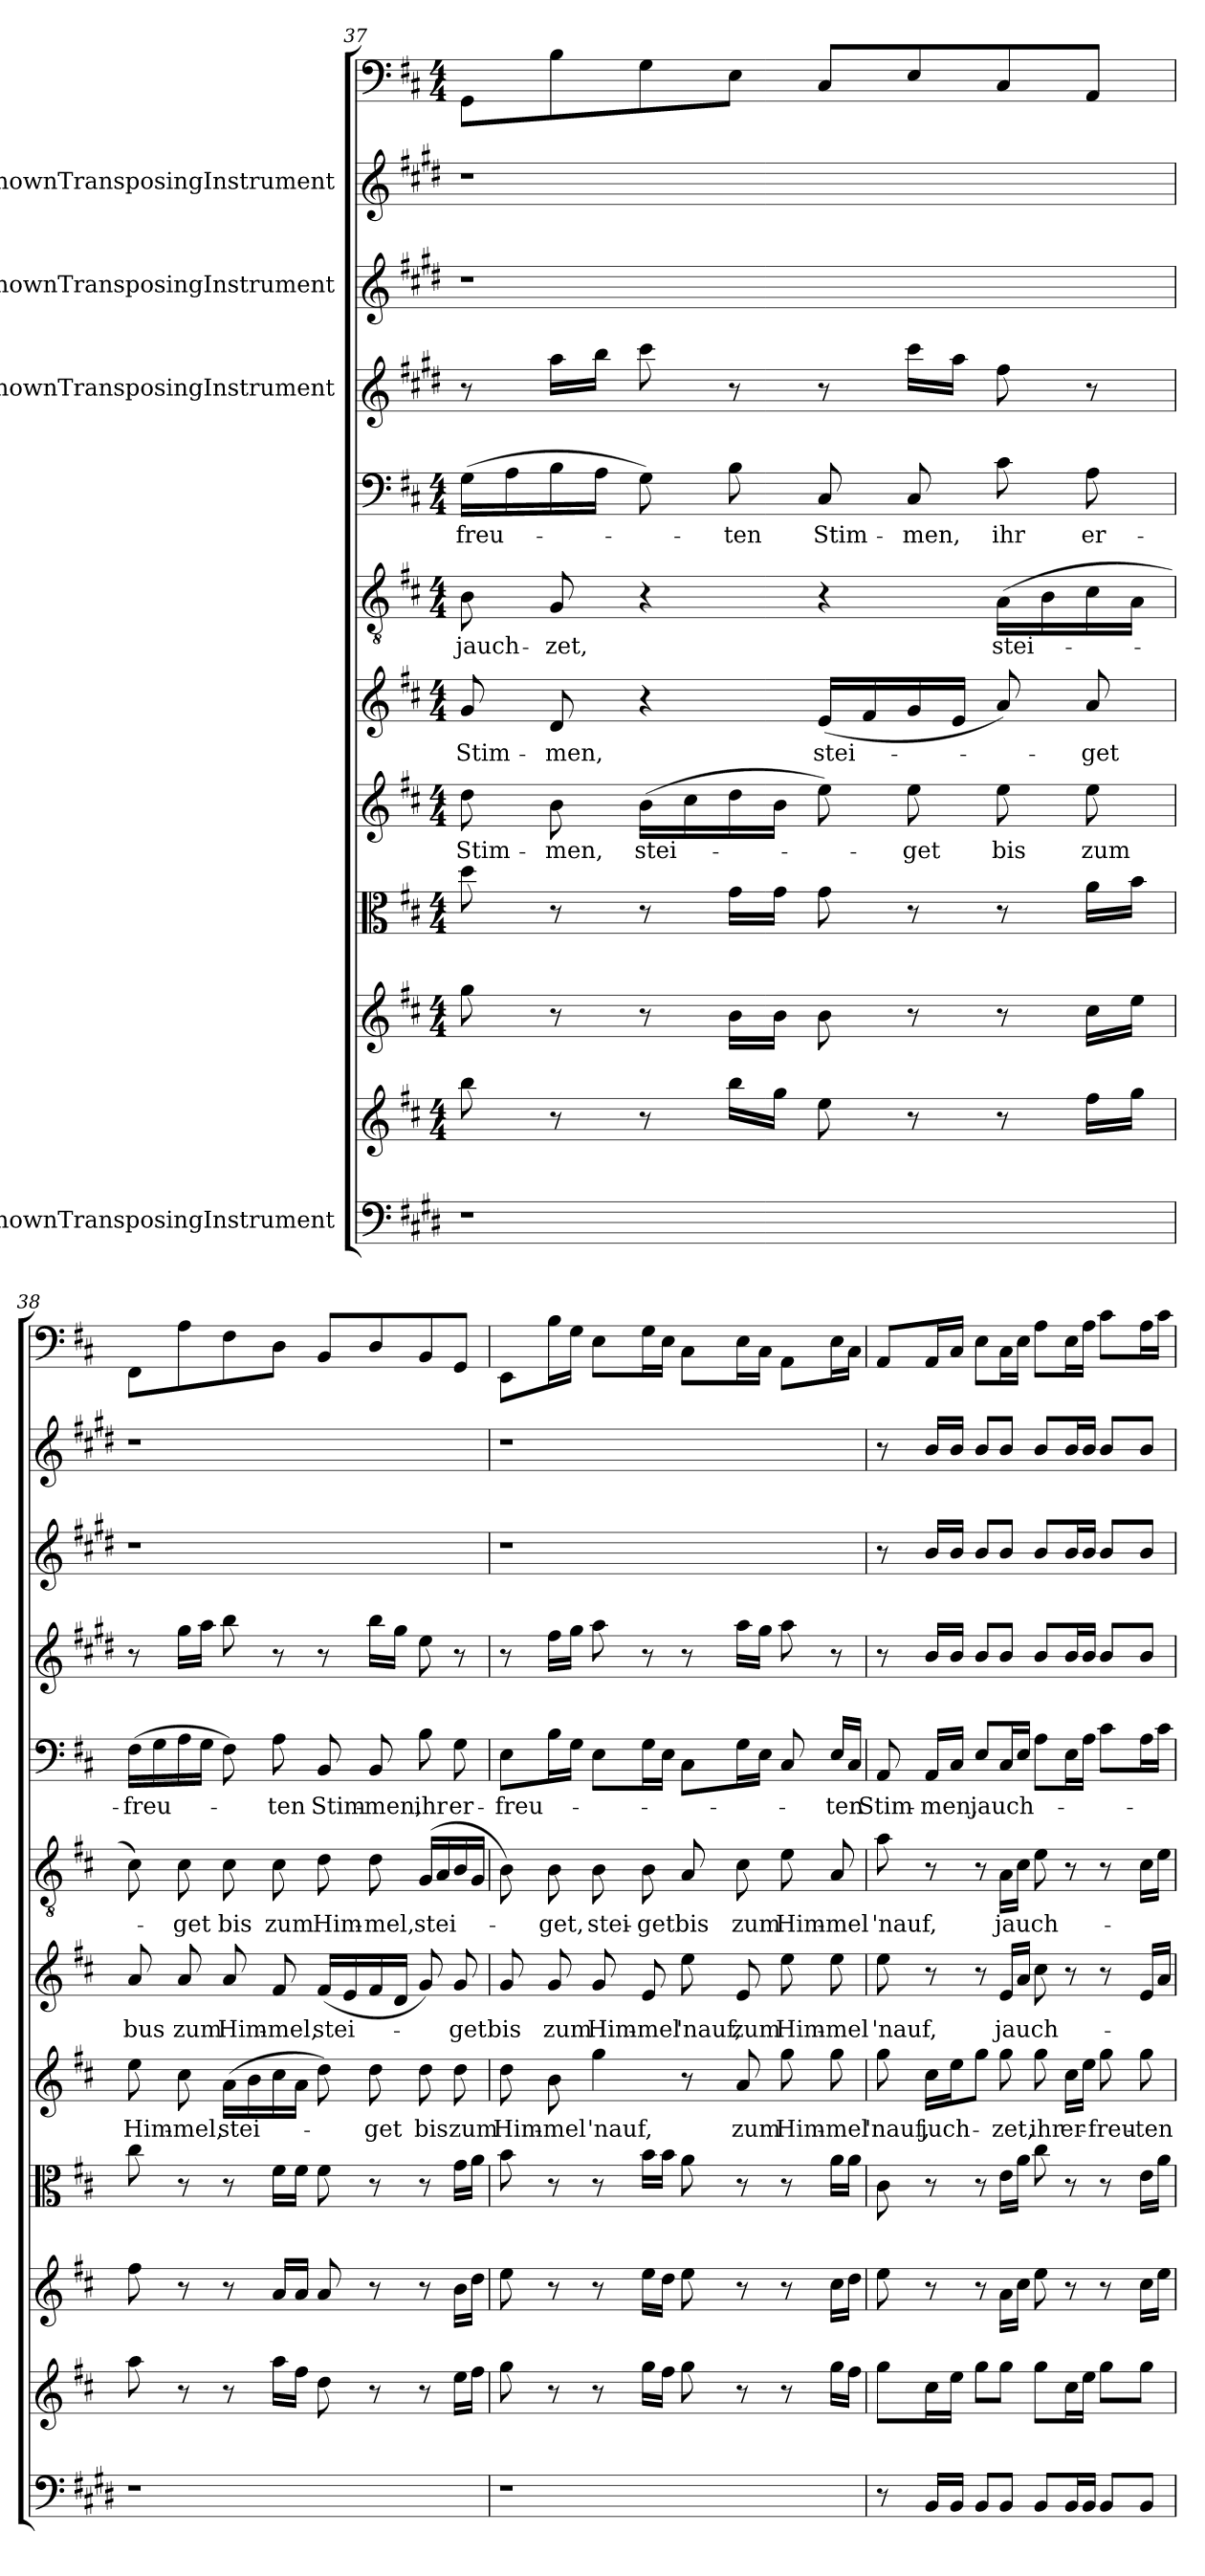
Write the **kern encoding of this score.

**kern	**kern	**kern	**kern	**kern	**text	**kern	**text	**kern	**text	**kern	**text	**kern	**kern	**kern	**kern
*part12	*part11	*part10	*part9	*part8	*part8	*part7	*part7	*part6	*part6	*part5	*part5	*part4	*part3	*part2	*part1
*staff12	*staff11	*staff10	*staff9	*staff8	*staff8	*staff7	*staff7	*staff6	*staff6	*staff5	*staff5	*staff4	*staff3	*staff2	*staff1
*I"UnknownTransposingInstrument	*	*	*	*	*	*	*	*	*	*	*	*I"UnknownTransposingInstrument	*I"UnknownTransposingInstrument	*I"UnknownTransposingInstrument	*
*clefF4	*clefG2	*clefG2	*clefC3	*clefG2	*	*clefG2	*	*clefGv2	*	*clefF4	*	*clefG2	*clefG2	*clefG2	*clefF4
*ITrd1c2	*	*	*	*	*	*	*	*	*	*	*	*ITrd1c2	*ITrd1c2	*ITrd1c2	*
*k[f#c#]	*k[f#c#]	*k[f#c#]	*k[f#c#]	*k[f#c#]	*	*k[f#c#]	*	*k[f#c#]	*	*k[f#c#]	*	*k[f#c#]	*k[f#c#]	*k[f#c#]	*k[f#c#]
*	*M4/4	*M4/4	*M4/4	*M4/4	*	*M4/4	*	*M4/4	*	*M4/4	*	*	*	*	*M4/4
=37	=37	=37	=37	=37	=37	=37	=37	=37	=37	=37	=37	=37	=37	=37	=37
1r	8bb\	8gg\	8dd\	8dd\	Stim-	8g/	Stim-	8B\	jauch-	(16G\LL	-freu-	8r	1r	1r	8GG\L
.	.	.	.	.	.	.	.	.	.	16A\	.	.	.	.	.
.	8r	8r	8r	8b\	-men,	8d/	-men,	8G/	-zet,	16B\	.	16gg\LL	.	.	8B\
.	.	.	.	.	.	.	.	.	.	16A\JJ	.	16aa\JJ	.	.	.
.	8r	8r	8r	(16b\LL	stei-	4r	.	4r	.	8G\)	.	8bb\	.	.	8G\
.	.	.	.	16cc#\	.	.	.	.	.	.	.	.	.	.	.
.	16bb\LL	16b\LL	16g\LL	16dd\	.	.	.	.	.	8B\	-ten	8r	.	.	8E\J
.	16gg\JJ	16b\JJ	16g\JJ	16b\JJ	.	.	.	.	.	.	.	.	.	.	.
.	8ee\	8b\	8g\	8ee\)	.	(16e/LL	stei-	4r	.	8C#/	Stim-	8r	.	.	8C#/L
.	.	.	.	.	.	16f#/	.	.	.	.	.	.	.	.	.
.	8r	8r	8r	8ee\	-get	16g/	.	.	.	8C#/	-men,	16bb\LL	.	.	8E/
.	.	.	.	.	.	16e/JJ	.	.	.	.	.	16gg\JJ	.	.	.
.	8r	8r	8r	8ee\	bis	8a/)	.	(16A\LL	stei-	8c#\	ihr	8ee\	.	.	8C#/
.	.	.	.	.	.	.	.	16B\	.	.	.	.	.	.	.
.	16ff#\LL	16cc#\LL	16a\LL	8ee\	zum	8a/	-get	16c#\	.	8A\	er-	8r	.	.	8AA/J
.	16gg\JJ	16ee\JJ	16b\JJ	.	.	.	.	16A\JJ	.	.	.	.	.	.	.
=38	=38	=38	=38	=38	=38	=38	=38	=38	=38	=38	=38	=38	=38	=38	=38
1r	8aa\	8ff#\	8cc#\	8ee\	Him-	8a/	bus	8c#\)	.	(16F#\LL	-freu-	8r	1r	1r	8FF#\L
.	.	.	.	.	.	.	.	.	.	16G\	.	.	.	.	.
.	8r	8r	8r	8cc#\	-mel,	8a/	zum	8c#\	-get	16A\	.	16ff#\LL	.	.	8A\
.	.	.	.	.	.	.	.	.	.	16G\JJ	.	16gg\JJ	.	.	.
.	8r	8r	8r	(16a\LL	stei-	8a/	Him-	8c#\	bis	8F#\)	.	8aa\	.	.	8F#\
.	.	.	.	16b\	.	.	.	.	.	.	.	.	.	.	.
.	16aa\LL	16a/LL	16f#\LL	16cc#\	.	8f#/	-mel,	8c#\	zum	8A\	-ten	8r	.	.	8D\J
.	16ff#\JJ	16a/JJ	16f#\JJ	16a\JJ	.	.	.	.	.	.	.	.	.	.	.
.	8dd\	8a/	8f#\	8dd\)	.	(16f#/LL	stei-	8d\	Him-	8BB/	Stim-	8r	.	.	8BB/L
.	.	.	.	.	.	16e/	.	.	.	.	.	.	.	.	.
.	8r	8r	8r	8dd\	-get	16f#/	.	8d\	-mel,	8BB/	-men,	16aa\LL	.	.	8D/
.	.	.	.	.	.	16d/JJ	.	.	.	.	.	16ff#\JJ	.	.	.
.	8r	8r	8r	8dd\	bis	8g/)	.	(16G/LL	stei-	8B\	ihr	8dd\	.	.	8BB/
.	.	.	.	.	.	.	.	16A/	.	.	.	.	.	.	.
.	16ee\LL	16b\LL	16g\LL	8dd\	zum	8g/	-get	16B/	.	8G\	er-	8r	.	.	8GG/J
.	16ff#\JJ	16dd\JJ	16a\JJ	.	.	.	.	16G/JJ	.	.	.	.	.	.	.
=39	=39	=39	=39	=39	=39	=39	=39	=39	=39	=39	=39	=39	=39	=39	=39
1r	8gg\	8ee\	8b\	8dd\	Him-	8g/	bis	8B\)	.	8E\L	-freu-	8r	1r	1r	8EE\L
.	8r	8r	8r	8b\	-mel	8g/	zum	8B\	-get,	16B\L	.	16ee\LL	.	.	16B\L
.	.	.	.	.	.	.	.	.	.	16G\JJ	.	16ff#\JJ	.	.	16G\JJ
.	8r	8r	8r	4gg\	'nauf,	8g/	Him-	8B\	stei-	8E\L	.	8gg\	.	.	8E\L
.	16gg\LL	16ee\LL	16b\LL	.	.	8e/	-mel	8B\	-get	16G\L	.	8r	.	.	16G\L
.	16ff#\JJ	16dd\JJ	16b\JJ	.	.	.	.	.	.	16E\JJ	.	.	.	.	16E\JJ
.	8gg\	8ee\	8a\	8r	.	8ee\	'nauf,	8A/	bis	8C#\L	.	8r	.	.	8C#\L
.	8r	8r	8r	8a/	zum	8e/	zum	8c#\	zum	16G\L	.	16gg\LL	.	.	16E\L
.	.	.	.	.	.	.	.	.	.	16E\JJ	.	16ff#\JJ	.	.	16C#\JJ
.	8r	8r	8r	8gg\	Him-	8ee\	Him-	8e\	Him-	8C#/	.	8gg\	.	.	8AA\L
.	16gg\LL	16cc#\LL	16a\LL	8gg\	-mel	8ee\	-mel	8A/	-mel	16E/LL	-ten	8r	.	.	16E\L
.	16ff#\JJ	16dd\JJ	16a\JJ	.	.	.	.	.	.	16C#/JJ	.	.	.	.	16C#\JJ
=40	=40	=40	=40	=40	=40	=40	=40	=40	=40	=40	=40	=40	=40	=40	=40
8r	8gg\L	8ee\	8c#\	8gg\	'nauf,	8ee\	'nauf,	8a\	'nauf,	8AA/	Stim-	8r	8r	8r	8AA/L
16AA/LL	16cc#\L	8r	8r	16cc#\LL	juch-	8r	.	8r	.	16AA/LL	-men,	16a/LL	16a/LL	16a/LL	16AA/L
16AA/JJ	16ee\JJ	.	.	16ee\J	.	.	.	.	.	16C#/JJ	.	16a/JJ	16a/JJ	16a/JJ	16C#/JJ
8AA/L	8gg\L	8r	8r	8gg\J	.	8r	.	8r	.	8E/L	jauch-	8a/L	8a/L	8a/L	8E\L
8AA/J	8gg\J	16a\LL	16e\LL	8gg\	-zet,	16e/LL	jauch-	16A\LL	jauch-	16C#/L	.	8a/J	8a/J	8a/J	16C#\L
.	.	16cc#\JJ	16a\JJ	.	.	16a/JJ	.	16c#\JJ	.	16E/JJ	.	.	.	.	16E\JJ
8AA/L	8gg\L	8ee\	8cc#\	8gg\	ihr	8cc#\	.	8e\	.	8A\L	.	8a/L	8a/L	8a/L	8A\L
16AA/L	16cc#\L	8r	8r	16cc#\LL	er-	8r	.	8r	.	16E\L	.	16a/L	16a/L	16a/L	16E\L
16AA/JJ	16ee\JJ	.	.	16ee\JJ	.	.	.	.	.	16A\JJ	.	16a/JJ	16a/JJ	16a/JJ	16A\JJ
8AA/L	8gg\L	8r	8r	8gg\	-freu-	8r	.	8r	.	8c#\L	.	8a/L	8a/L	8a/L	8c#\L
8AA/J	8gg\J	16cc#\LL	16e\LL	8gg\	-ten	16e/LL	.	16c#\LL	.	16A\L	.	8a/J	8a/J	8a/J	16A\L
.	.	16ee\JJ	16a\JJ	.	.	16a/JJ	.	16e\JJ	.	16c#\JJ	.	.	.	.	16c#\JJ
=	=	=	=	=	=	=	=	=	=	=	=	=	=	=	=
*-	*-	*-	*-	*-	*-	*-	*-	*-	*-	*-	*-	*-	*-	*-	*-
